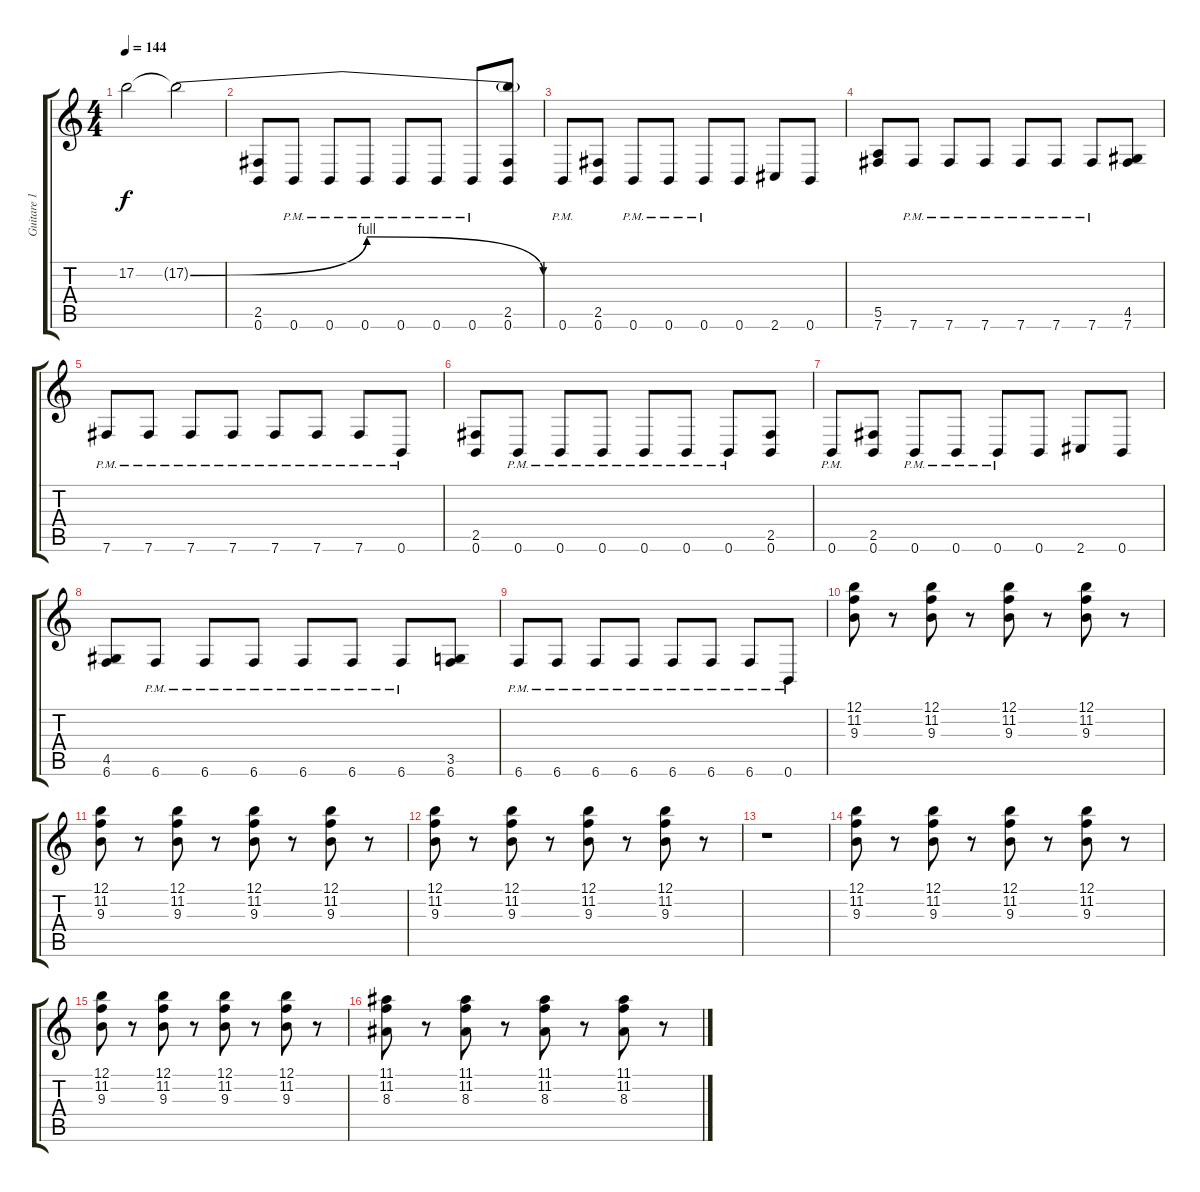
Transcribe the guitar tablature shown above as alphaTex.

\track ("Guitare 1" "Guitare 1") {instrument distortionguitar}
\staff {score tabs}
\tuning (B3 Gb3 D3 A2 E2 B1) {hide}
\ts (4 4)
\tempo 144
\clef g2
\ks c
17.2{t}.2{dy f} 17.2{be (bendrelease 0 0 30 4 30 4 60 0) t}.2 |
(2.5 0.6).8 0.6{pm}.8 0.6{pm}.8 0.6{pm}.8 0.6{pm}.8 0.6{pm}.8 0.6{pm}.8 (17.2{t} 2.5 0.6).8 |
0.6{pm}.8 (2.5 0.6).8 0.6{pm}.8 0.6{pm}.8 0.6{pm}.8 0.6.8 2.6.8 0.6.8 |
(5.5 7.6).8 7.6{pm}.8 7.6{pm}.8 7.6{pm}.8 7.6{pm}.8 7.6{pm}.8 7.6{pm}.8 (4.5 7.6).8 |
7.6{pm}.8 7.6{pm}.8 7.6{pm}.8 7.6{pm}.8 7.6{pm}.8 7.6{pm}.8 7.6{pm}.8 0.6{pm}.8 |
(2.5 0.6).8 0.6{pm}.8 0.6{pm}.8 0.6{pm}.8 0.6{pm}.8 0.6{pm}.8 0.6{pm}.8 (2.5 0.6).8 |
0.6{pm}.8 (2.5 0.6).8 0.6{pm}.8 0.6{pm}.8 0.6{pm}.8 0.6.8 2.6.8 0.6.8 |
(4.5 6.6).8 6.6{pm}.8 6.6{pm}.8 6.6{pm}.8 6.6{pm}.8 6.6{pm}.8 6.6{pm}.8 (3.5 6.6).8 |
6.6{pm}.8 6.6{pm}.8 6.6{pm}.8 6.6{pm}.8 6.6{pm}.8 6.6{pm}.8 6.6{pm}.8 0.6{pm}.8 |
(12.1 11.2 9.3).8 r.8 (12.1 11.2 9.3).8 r.8 (12.1 11.2 9.3).8 r.8 (12.1 11.2 9.3).8 r.8 |
(12.1 11.2 9.3).8 r.8 (12.1 11.2 9.3).8 r.8 (12.1 11.2 9.3).8 r.8 (12.1 11.2 9.3).8 r.8 |
(12.1 11.2 9.3).8 r.8 (12.1 11.2 9.3).8 r.8 (12.1 11.2 9.3).8 r.8 (12.1 11.2 9.3).8 r.8 |
r.1 |
(12.1 11.2 9.3).8 r.8 (12.1 11.2 9.3).8 r.8 (12.1 11.2 9.3).8 r.8 (12.1 11.2 9.3).8 r.8 |
(12.1 11.2 9.3).8 r.8 (12.1 11.2 9.3).8 r.8 (12.1 11.2 9.3).8 r.8 (12.1 11.2 9.3).8 r.8 |
(11.1 11.2 8.3).8 r.8 (11.1 11.2 8.3).8 r.8 (11.1 11.2 8.3).8 r.8 (11.1 11.2 8.3).8 r.8
